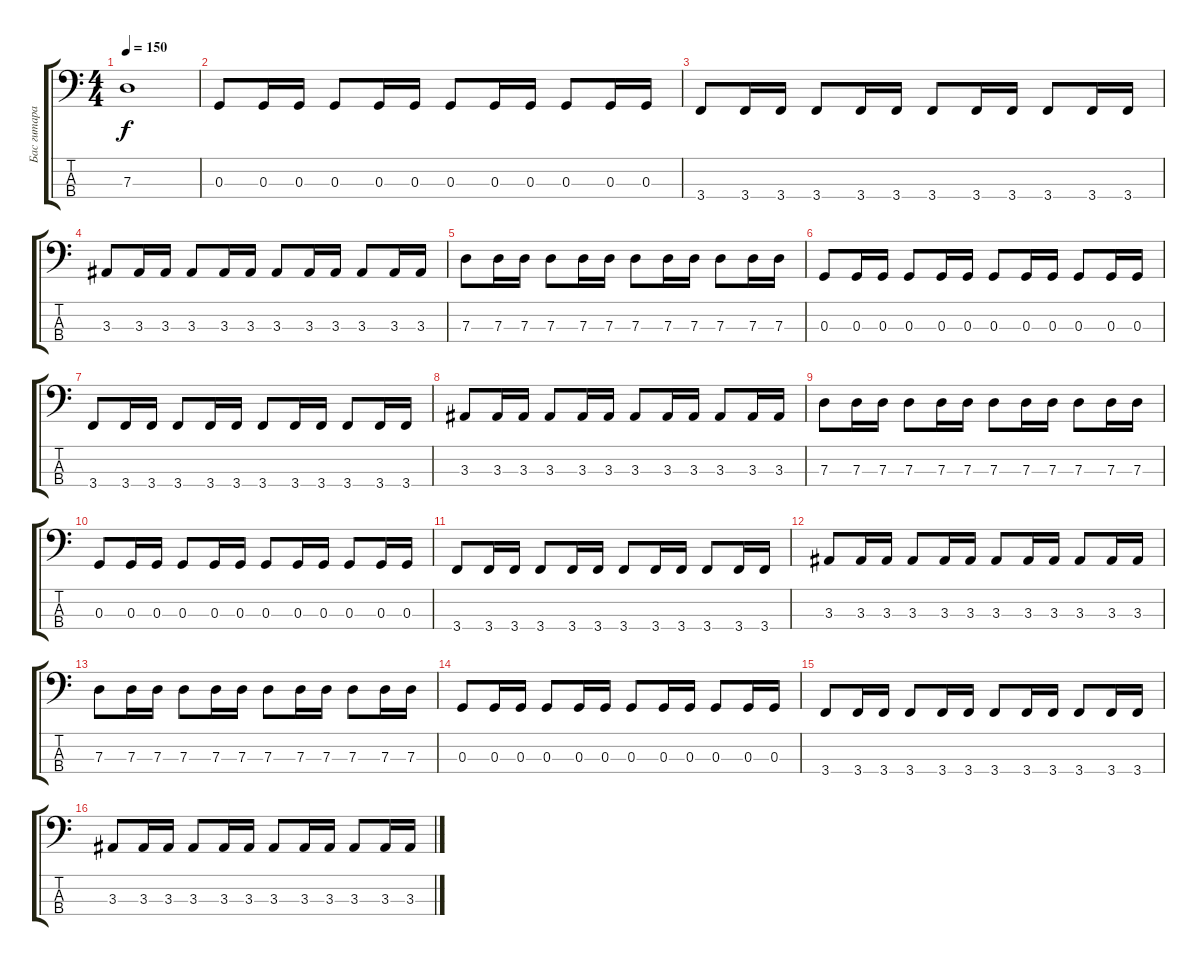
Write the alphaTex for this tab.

\track ("Бас гитара" "Бас гитара") {instrument electricbassfinger}
\staff {score tabs}
\tuning (F2 C2 G1 D1) {hide}
\ts (4 4)
\tempo 150
\clef f4
\ks c
7.3.1{dy f} |
0.3.8 0.3.16 0.3.16 0.3.8 0.3.16 0.3.16 0.3.8 0.3.16 0.3.16 0.3.8 0.3.16 0.3.16 |
3.4.8 3.4.16 3.4.16 3.4.8 3.4.16 3.4.16 3.4.8 3.4.16 3.4.16 3.4.8 3.4.16 3.4.16 |
3.3.8 3.3.16 3.3.16 3.3.8 3.3.16 3.3.16 3.3.8 3.3.16 3.3.16 3.3.8 3.3.16 3.3.16 |
7.3.8 7.3.16 7.3.16 7.3.8 7.3.16 7.3.16 7.3.8 7.3.16 7.3.16 7.3.8 7.3.16 7.3.16 |
0.3.8 0.3.16 0.3.16 0.3.8 0.3.16 0.3.16 0.3.8 0.3.16 0.3.16 0.3.8 0.3.16 0.3.16 |
3.4.8 3.4.16 3.4.16 3.4.8 3.4.16 3.4.16 3.4.8 3.4.16 3.4.16 3.4.8 3.4.16 3.4.16 |
3.3.8 3.3.16 3.3.16 3.3.8 3.3.16 3.3.16 3.3.8 3.3.16 3.3.16 3.3.8 3.3.16 3.3.16 |
7.3.8 7.3.16 7.3.16 7.3.8 7.3.16 7.3.16 7.3.8 7.3.16 7.3.16 7.3.8 7.3.16 7.3.16 |
0.3.8 0.3.16 0.3.16 0.3.8 0.3.16 0.3.16 0.3.8 0.3.16 0.3.16 0.3.8 0.3.16 0.3.16 |
3.4.8 3.4.16 3.4.16 3.4.8 3.4.16 3.4.16 3.4.8 3.4.16 3.4.16 3.4.8 3.4.16 3.4.16 |
3.3.8 3.3.16 3.3.16 3.3.8 3.3.16 3.3.16 3.3.8 3.3.16 3.3.16 3.3.8 3.3.16 3.3.16 |
7.3.8 7.3.16 7.3.16 7.3.8 7.3.16 7.3.16 7.3.8 7.3.16 7.3.16 7.3.8 7.3.16 7.3.16 |
0.3.8 0.3.16 0.3.16 0.3.8 0.3.16 0.3.16 0.3.8 0.3.16 0.3.16 0.3.8 0.3.16 0.3.16 |
3.4.8 3.4.16 3.4.16 3.4.8 3.4.16 3.4.16 3.4.8 3.4.16 3.4.16 3.4.8 3.4.16 3.4.16 |
3.3.8 3.3.16 3.3.16 3.3.8 3.3.16 3.3.16 3.3.8 3.3.16 3.3.16 3.3.8 3.3.16 3.3.16
